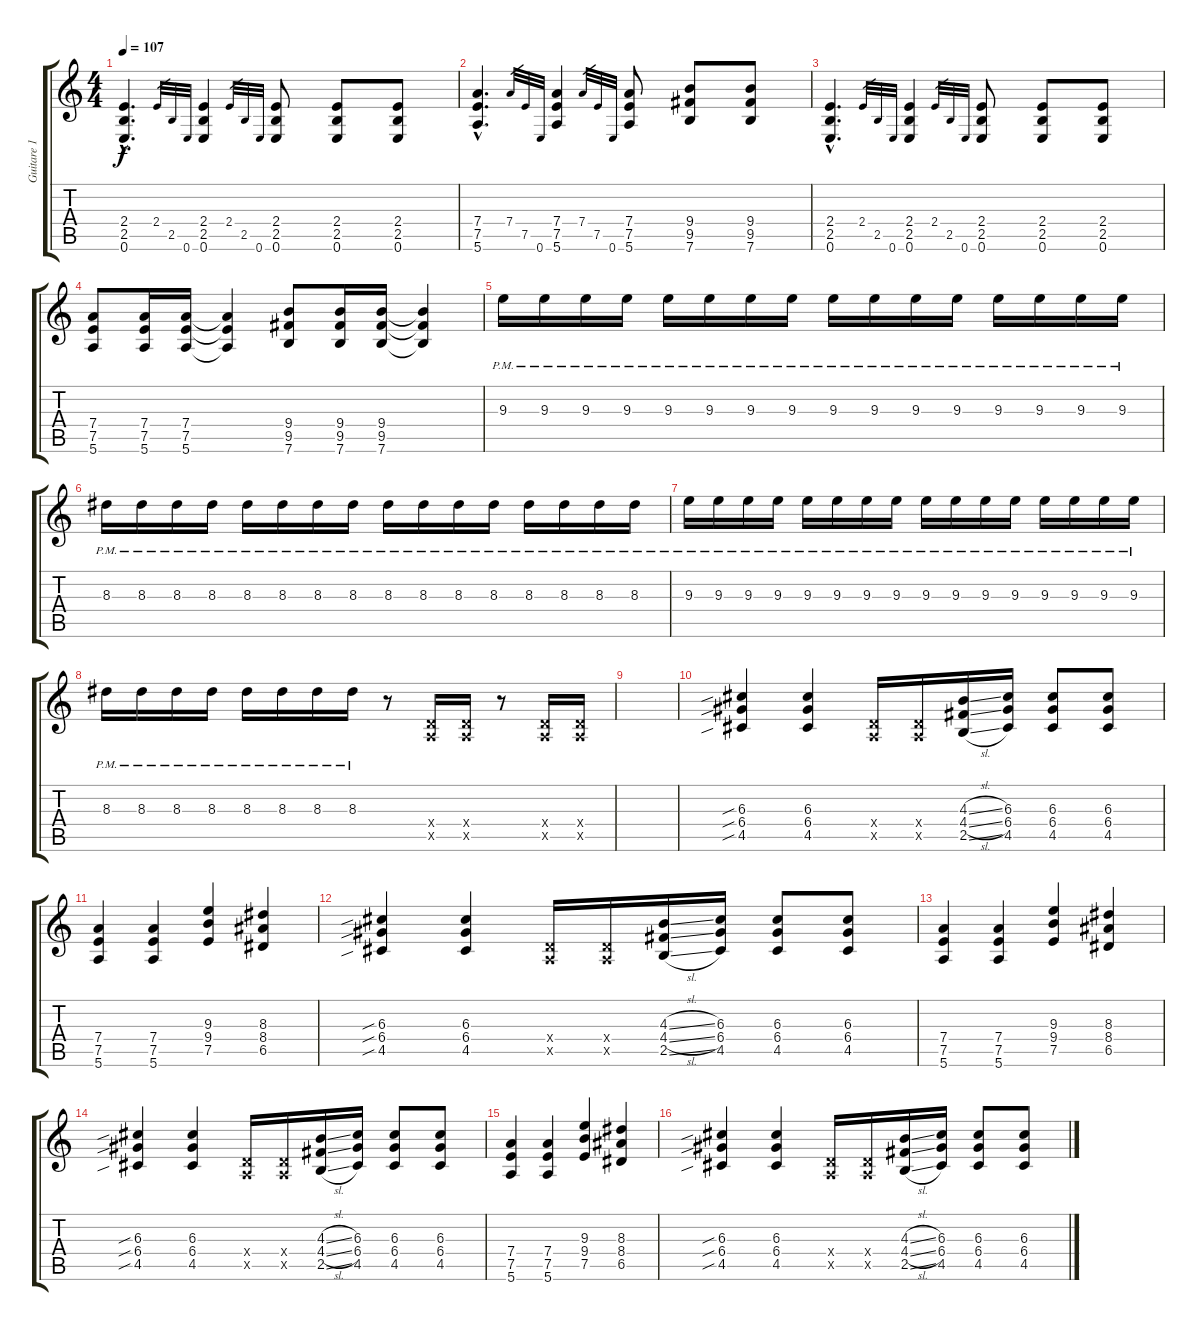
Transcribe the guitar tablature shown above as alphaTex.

\track ("Guitare 1" "Guitare 1") {instrument distortionguitar}
\staff {score tabs}
\tuning (E4 B3 G3 D3 A2 E2) {hide}
\ts (4 4)
\tempo 107
\clef g2
\ks c
(2.4{hac} 2.5{hac} 0.6{hac}).4{d dy f} 2.4.32{gr} 2.5.32{gr} 0.6.32{gr} (2.4 2.5 0.6).4 2.4.32{gr} 2.5.32{gr} 0.6.32{gr} (2.4 2.5 0.6).8 (2.4 2.5 0.6).8 (2.4 2.5 0.6).8 |
(7.4{hac} 7.5{hac} 5.6{hac}).4{d} 7.4.32{gr} 7.5.32{gr} 0.6.32{gr} (7.4 7.5 5.6).4 7.4.32{gr} 7.5.32{gr} 0.6.32{gr} (7.4 7.5 5.6).8 (9.4 9.5 7.6).8 (9.4 9.5 7.6).8 |
(2.4{hac} 2.5{hac} 0.6{hac}).4{d} 2.4.32{gr} 2.5.32{gr} 0.6.32{gr} (2.4 2.5 0.6).4 2.4.32{gr} 2.5.32{gr} 0.6.32{gr} (2.4 2.5 0.6).8 (2.4 2.5 0.6).8 (2.4 2.5 0.6).8 |
(7.4 7.5 5.6).8 (7.4 7.5 5.6).16 (7.4 7.5 5.6).16 (7.4{t} 7.5{t} 5.6{t}).4 (9.4 9.5 7.6).8 (9.4 9.5 7.6).16 (9.4 9.5 7.6).16 (9.4{t} 9.5{t} 7.6{t}).4 |
9.3{pm}.16 9.3{pm}.16 9.3{pm}.16 9.3{pm}.16 9.3{pm}.16 9.3{pm}.16 9.3{pm}.16 9.3{pm}.16 9.3{pm}.16 9.3{pm}.16 9.3{pm}.16 9.3{pm}.16 9.3{pm}.16 9.3{pm}.16 9.3{pm}.16 9.3{pm}.16 |
8.3{pm}.16 8.3{pm}.16 8.3{pm}.16 8.3{pm}.16 8.3{pm}.16 8.3{pm}.16 8.3{pm}.16 8.3{pm}.16 8.3{pm}.16 8.3{pm}.16 8.3{pm}.16 8.3{pm}.16 8.3{pm}.16 8.3{pm}.16 8.3{pm}.16 8.3{pm}.16 |
9.3{pm}.16 9.3{pm}.16 9.3{pm}.16 9.3{pm}.16 9.3{pm}.16 9.3{pm}.16 9.3{pm}.16 9.3{pm}.16 9.3{pm}.16 9.3{pm}.16 9.3{pm}.16 9.3{pm}.16 9.3{pm}.16 9.3{pm}.16 9.3{pm}.16 9.3{pm}.16 |
8.3{pm}.16 8.3{pm}.16 8.3{pm}.16 8.3{pm}.16 8.3{pm}.16 8.3{pm}.16 8.3{pm}.16 8.3{pm}.16 r.8 (0.4{x} 0.5{x}).16 (0.4{x} 0.5{x}).16 r.8 (0.4{x} 0.5{x}).16 (0.4{x} 0.5{x}).16 |
|
(6.3{sib} 6.4{sib} 4.5{sib}).4 (6.3 6.4 4.5).4 (0.4{x} 0.5{x}).16 (0.4{x} 0.5{x}).16 (4.3{sl} 4.4{sl} 2.5{sl}).16 (6.3 6.4 4.5).16 (6.3 6.4 4.5).8 (6.3 6.4 4.5).8 |
(7.4 7.5 5.6).4 (7.4 7.5 5.6).4 (9.3 9.4 7.5).4 (8.3 8.4 6.5).4 |
(6.3{sib} 6.4{sib} 4.5{sib}).4 (6.3 6.4 4.5).4 (0.4{x} 0.5{x}).16 (0.4{x} 0.5{x}).16 (4.3{sl} 4.4{sl} 2.5{sl}).16 (6.3 6.4 4.5).16 (6.3 6.4 4.5).8 (6.3 6.4 4.5).8 |
(7.4 7.5 5.6).4 (7.4 7.5 5.6).4 (9.3 9.4 7.5).4 (8.3 8.4 6.5).4 |
(6.3{sib} 6.4{sib} 4.5{sib}).4 (6.3 6.4 4.5).4 (0.4{x} 0.5{x}).16 (0.4{x} 0.5{x}).16 (4.3{sl} 4.4{sl} 2.5{sl}).16 (6.3 6.4 4.5).16 (6.3 6.4 4.5).8 (6.3 6.4 4.5).8 |
(7.4 7.5 5.6).4 (7.4 7.5 5.6).4 (9.3 9.4 7.5).4 (8.3 8.4 6.5).4 |
(6.3{sib} 6.4{sib} 4.5{sib}).4 (6.3 6.4 4.5).4 (0.4{x} 0.5{x}).16 (0.4{x} 0.5{x}).16 (4.3{sl} 4.4{sl} 2.5{sl}).16 (6.3 6.4 4.5).16 (6.3 6.4 4.5).8 (6.3 6.4 4.5).8
